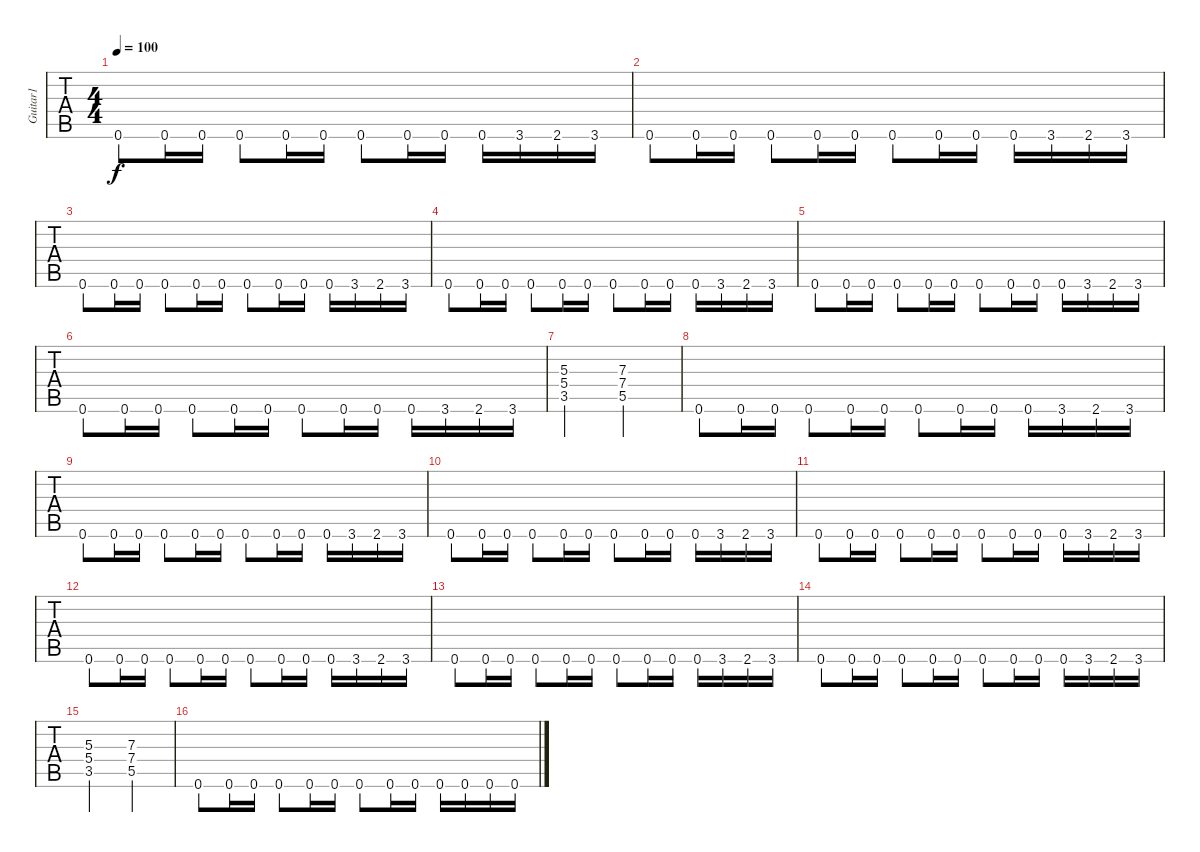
\track ("Guitar1" "Guitar1") {instrument acousticguitarsteel}
\staff {tabs}
\tuning (E4 B3 G3 D3 A2 E2) {hide}
\ts (4 4)
\tempo 100
\clef g2
\ks c
0.6.8{dy f} 0.6.16 0.6.16 0.6.8 0.6.16 0.6.16 0.6.8 0.6.16 0.6.16 0.6.16 3.6.16 2.6.16 3.6.16 |
0.6.8 0.6.16 0.6.16 0.6.8 0.6.16 0.6.16 0.6.8 0.6.16 0.6.16 0.6.16 3.6.16 2.6.16 3.6.16 |
0.6.8 0.6.16 0.6.16 0.6.8 0.6.16 0.6.16 0.6.8 0.6.16 0.6.16 0.6.16 3.6.16 2.6.16 3.6.16 |
0.6.8 0.6.16 0.6.16 0.6.8 0.6.16 0.6.16 0.6.8 0.6.16 0.6.16 0.6.16 3.6.16 2.6.16 3.6.16 |
0.6.8 0.6.16 0.6.16 0.6.8 0.6.16 0.6.16 0.6.8 0.6.16 0.6.16 0.6.16 3.6.16 2.6.16 3.6.16 |
0.6.8 0.6.16 0.6.16 0.6.8 0.6.16 0.6.16 0.6.8 0.6.16 0.6.16 0.6.16 3.6.16 2.6.16 3.6.16 |
(5.3 5.4 3.5).2 (7.3 7.4 5.5).2 |
0.6.8 0.6.16 0.6.16 0.6.8 0.6.16 0.6.16 0.6.8 0.6.16 0.6.16 0.6.16 3.6.16 2.6.16 3.6.16 |
0.6.8 0.6.16 0.6.16 0.6.8 0.6.16 0.6.16 0.6.8 0.6.16 0.6.16 0.6.16 3.6.16 2.6.16 3.6.16 |
0.6.8 0.6.16 0.6.16 0.6.8 0.6.16 0.6.16 0.6.8 0.6.16 0.6.16 0.6.16 3.6.16 2.6.16 3.6.16 |
0.6.8 0.6.16 0.6.16 0.6.8 0.6.16 0.6.16 0.6.8 0.6.16 0.6.16 0.6.16 3.6.16 2.6.16 3.6.16 |
0.6.8 0.6.16 0.6.16 0.6.8 0.6.16 0.6.16 0.6.8 0.6.16 0.6.16 0.6.16 3.6.16 2.6.16 3.6.16 |
0.6.8 0.6.16 0.6.16 0.6.8 0.6.16 0.6.16 0.6.8 0.6.16 0.6.16 0.6.16 3.6.16 2.6.16 3.6.16 |
0.6.8 0.6.16 0.6.16 0.6.8 0.6.16 0.6.16 0.6.8 0.6.16 0.6.16 0.6.16 3.6.16 2.6.16 3.6.16 |
(5.3 5.4 3.5).2 (7.3 7.4 5.5).2 |
0.6.8 0.6.16 0.6.16 0.6.8 0.6.16 0.6.16 0.6.8 0.6.16 0.6.16 0.6.16 0.6.16 0.6.16 0.6.16
